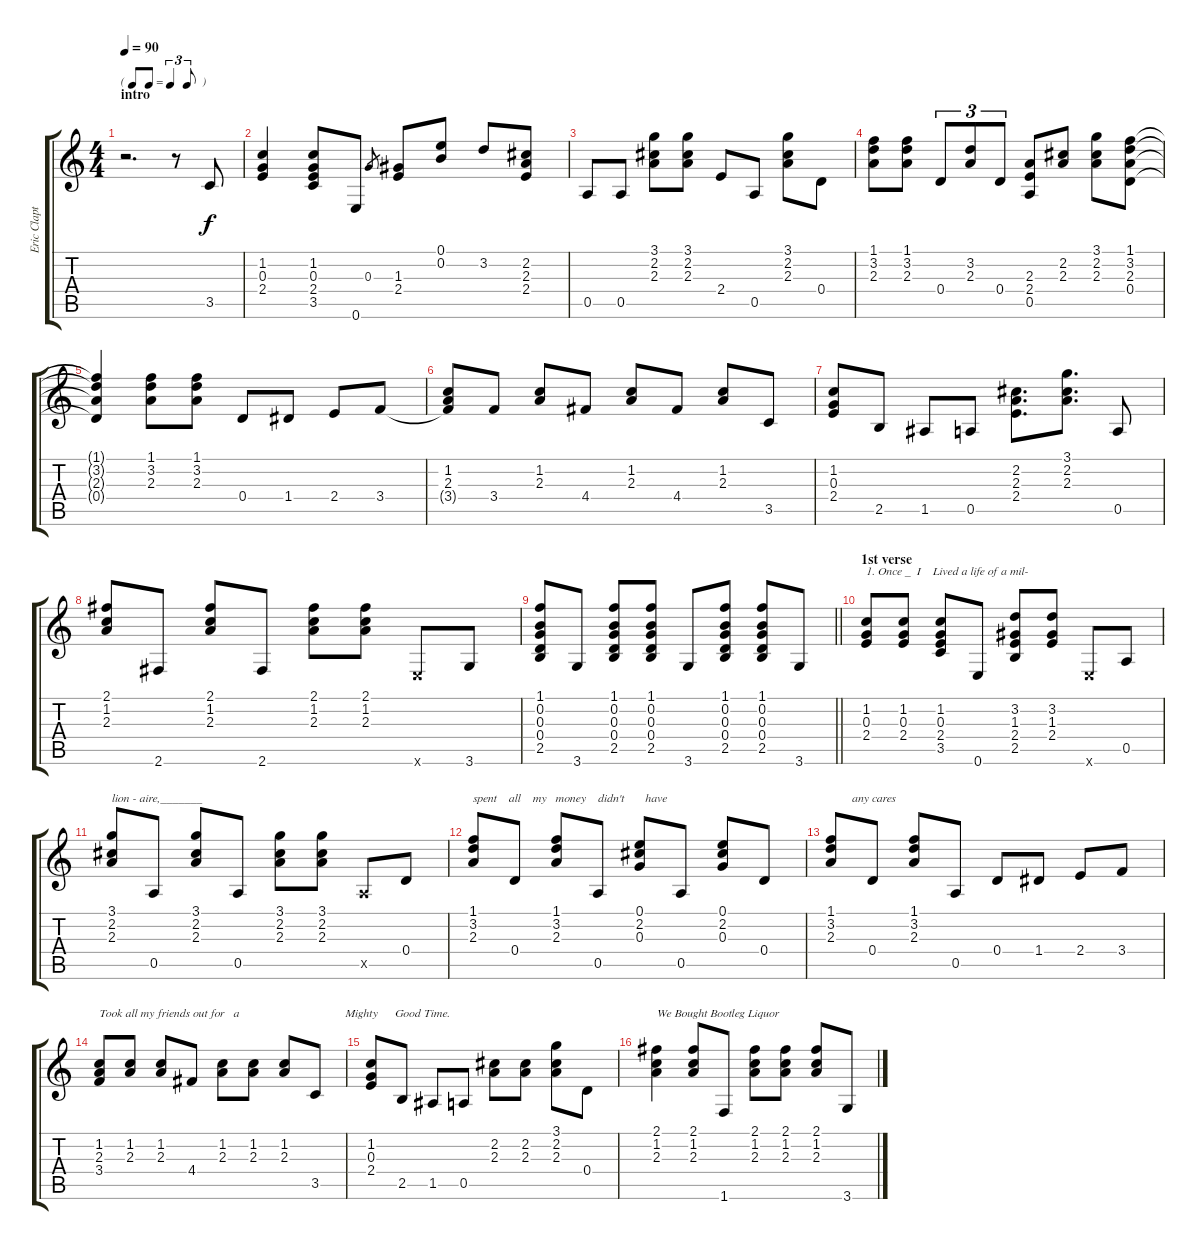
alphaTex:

\track ("Eric Clapton" "Eric Clapt") {instrument acousticguitarnylon}
\staff {score tabs}
\tuning (E4 B3 G3 D3 A2 E2) {hide}
\ts (4 4)
\tf triplet8th
\section ("" "intro")
\tempo 90
\clef g2
\ks c
r.2{d dy f instrument acousticguitarnylon} r.8 3.5.8 |
(1.2 0.3 2.4).4 (1.2 0.3 2.4 3.5).8 0.6.8 0.3.8{gr} (1.3 2.4).8 (0.1 0.2).8 3.2.8 (2.2 2.3 2.4).8 |
0.5.8 0.5.8 (3.1 2.2 2.3).8 (3.1 2.2 2.3).8 2.4.8 0.5.8 (3.1 2.2 2.3).8 0.4.8 |
(1.1 3.2 2.3).8 (1.1 3.2 2.3).8 0.4.8{tu (3 2)} (3.2 2.3).8{tu (3 2)} 0.4.8{tu (3 2)} (2.3 2.4 0.5).8 (2.2 2.3).8 (3.1 2.2 2.3).8 (1.1 3.2 2.3 0.4).8 |
(1.1{t} 3.2{t} 2.3{t} 0.4{t}).4 (1.1 3.2 2.3).8 (1.1 3.2 2.3).8 0.4.8 1.4.8 2.4.8 3.4.8 |
(1.2 2.3 3.4{t}).8 3.4.8 (1.2 2.3).8 4.4.8 (1.2 2.3).8 4.4.8 (1.2 2.3).8 3.5.8 |
(1.2 0.3 2.4).8 2.5.8 1.5.8 0.5.8 (2.2 2.3 2.4).8{d} (3.1 2.2 2.3).8{d} 0.5.8 |
(2.1 1.2 2.3).8 2.6.8 (2.1 1.2 2.3).8 2.6.8 (2.1 1.2 2.3).8 (2.1 1.2 2.3).8 0.6{x}.8 3.6.8 |
\barLineRight lightlight
(1.1 0.2 0.3 0.4 2.5).8 3.6.8 (1.1 0.2 0.3 0.4 2.5).8 (1.1 0.2 0.3 0.4 2.5).8 3.6.8 (1.1 0.2 0.3 0.4 2.5).8 (1.1 0.2 0.3 0.4 2.5).8 3.6.8 |
\section ("" "1st verse")
(1.2 0.3 2.4).8{txt "1. Once _  I    Lived a life of a mil-"} (1.2 0.3 2.4).8 (1.2 0.3 2.4 3.5).8 0.6.8 (3.2 1.3 2.4 2.5).8 (3.2 1.3 2.4).8 0.6{x}.8 0.5.8 |
(3.1 2.2 2.3).8{txt "lion - aire,_______"} 0.5.8 (3.1 2.2 2.3).8 0.5.8 (3.1 2.2 2.3).8 (3.1 2.2 2.3).8 0.5{x}.8 0.4.8 |
(1.1 3.2 2.3).8{txt "spent    all    my   money    didn't       have "} 0.4.8 (1.1 3.2 2.3).8 0.5.8 (0.1 2.2 0.3).8 0.5.8 (0.1 2.2 0.3).8 0.4.8 |
(1.1 3.2 2.3).8{txt "       any cares"} 0.4.8 (1.1 3.2 2.3).8 0.5.8 0.4.8 1.4.8 2.4.8 3.4.8 |
(1.2 2.3 3.4).8{txt "Took all my friends out for   a "} (1.2 2.3).8 (1.2 2.3).8 4.4.8 (1.2 2.3).8 (1.2 2.3).8 (1.2 2.3).8 3.5.8{txt "          Mighty "} |
(1.2 0.3 2.4).8{txt "        Good Time."} 2.5.8 1.5.8 0.5.8 (2.2 2.3).8 (2.2 2.3).8 (3.1 2.2 2.3).8 0.4.8 |
(2.1 1.2 2.3).4{txt "We Bought Bootleg Liquor"} (2.1 1.2 2.3).8 1.6.8 (2.1 1.2 2.3).8 (2.1 1.2 2.3).8 (2.1 1.2 2.3).8 3.6.8
